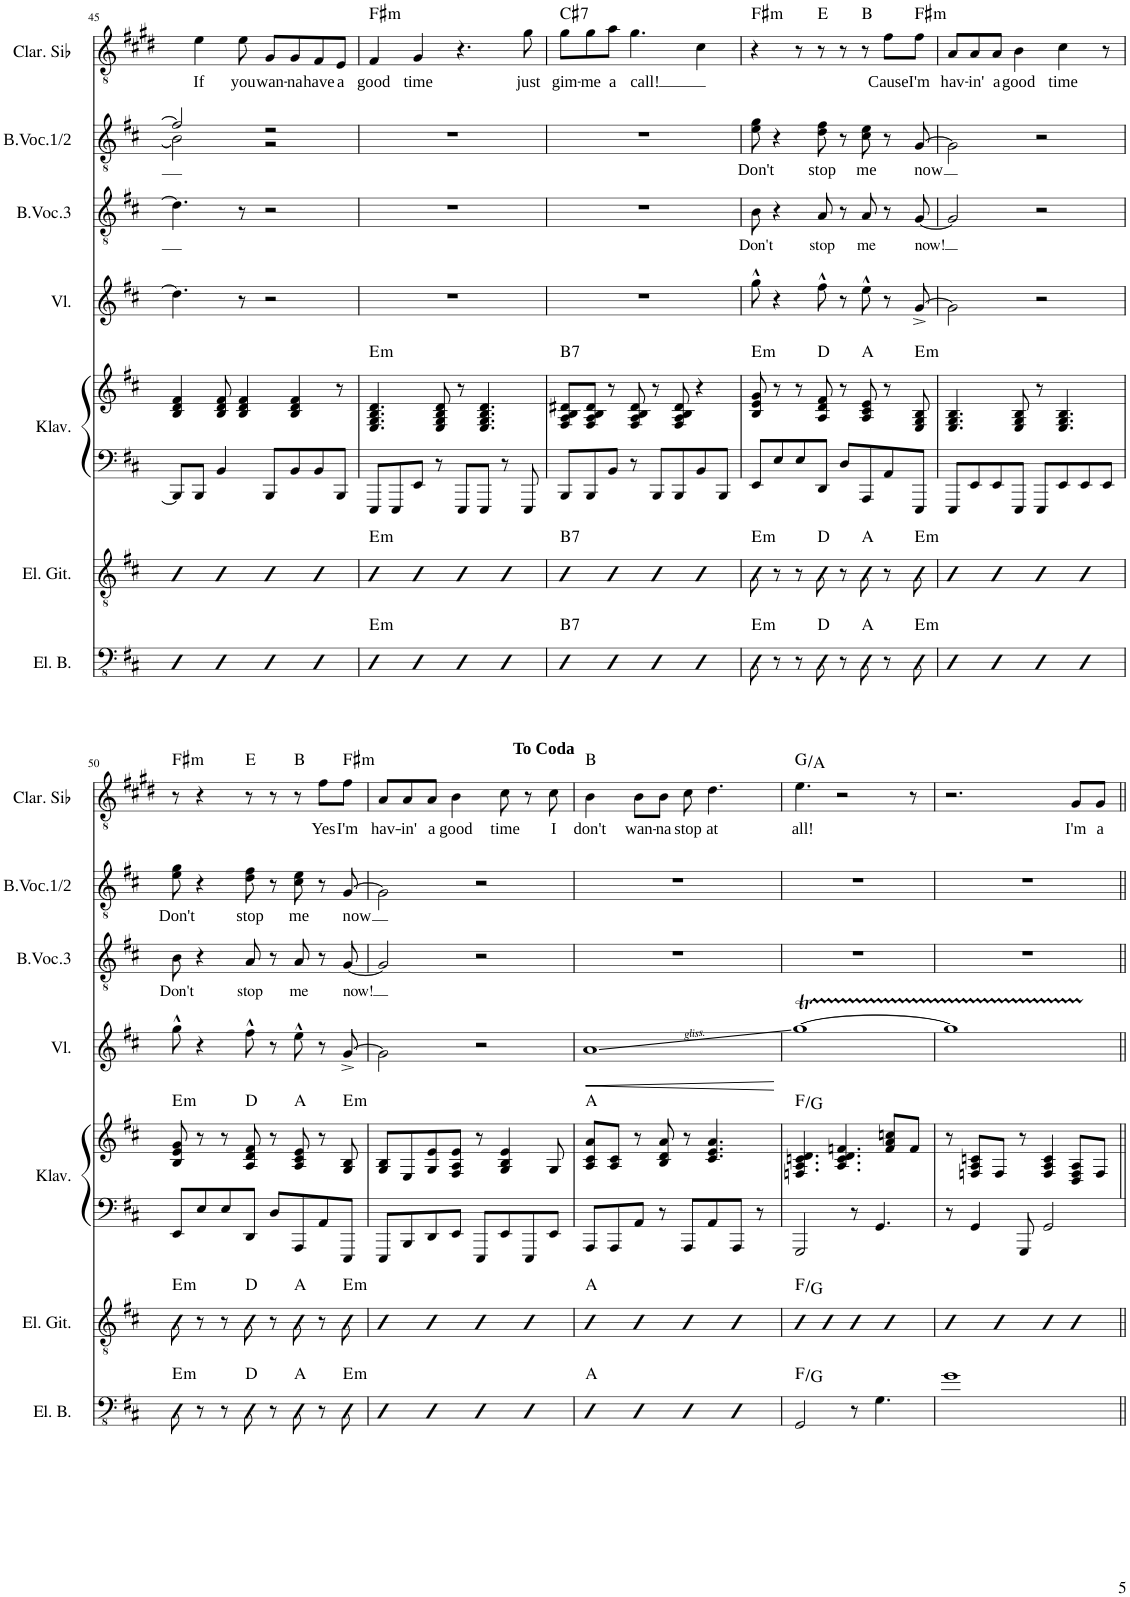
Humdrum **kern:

**kern	**harte	**kern	**harte	**kern	**kern	**harte	**kern	**dynam	**kern	**text	**kern	**text	**kern	**text	**harte
*part7	*part7	*part6	*part6	*part5	*part5	*part5	*part4	*part4	*part3	*part3	*part2	*part2	*part1	*part1	*part1
*staff8	*	*staff7	*	*staff6	*staff5	*	*staff4	*staff4	*staff3	*staff3	*staff2	*staff2	*staff1	*staff1	*
*I"Elektrischer Bass	*	*I"Elektrische Gitarre	*	*I"Klavier	*	*	*I"Violine	*	*I"Backing Vocals 3	*	*I"Backing Vocals 1/2	*	*I"Clarinette en Sib	*	*
*I'El. B.	*	*I'El. Git.	*	*I'Klav.	*	*	*I'Vl.	*	*I'B.Voc.3	*	*I'B.Voc.1/2	*	*I'Clar. Sib	*	*
!!LO:PB:g=z
*clefFv4	*	*clefGv2	*	*clefF4	*clefG2	*	*clefG2	*	*clefGv2	*	*clefGv2	*	*clefGv2	*	*
*	*	*	*	*	*	*	*	*	*	*	*	*	*Trd1c2	*	*
*k[f#c#]	*	*k[f#c#]	*	*k[f#c#]	*k[f#c#]	*	*k[f#c#]	*	*k[f#c#]	*	*k[f#c#]	*	*k[f#c#g#d#]	*	*
*M4/4	*	*M4/4	*	*M4/4	*M4/4	*	*M4/4	*	*M4/4	*	*M4/4	*	*M4/4	*	*
=45	=45	=45	=45	=45	=45	=45	=45	=45	=45	=45	=45	=45	=45	=45	=45
*	*	*	*	*	*	*	*	*	*	*	*^	*	*	*	*
4BBB	.	4BBB	.	8BBB/L]	4B/ 4d/ 4f#/	.	4.dd\]	.	4.d\]	.	2f#/]	2B\]	.	8e]	.	.
!	!	!	!	!	!	!	!	!	!	!	!	!	!	!	!LO:LY:b	!
.	.	.	.	8BBB/J	.	.	.	.	.	.	.	.	.	4e\	If	.
4BBB	.	4BBB	.	4BB/	8B/ 8d/ 8f#/	.	.	.	.	.	.	.	.	.	.	.
!	!	!	!	!	!	!	!	!	!	!	!	!	!	!	!LO:LY:b	!
.	.	.	.	.	4B/ 4d/ 4f#/	.	8r	.	8r	.	.	.	.	8e\	you	.
!	!	!	!	!	!	!	!	!	!	!	!	!	!	!	!LO:LY:b	!
4BBB	.	4BBB	.	8BBB/L	.	.	2r	.	2r	.	2r	2r	.	8G#/L	wan-	.
!	!	!	!	!	!	!	!	!	!	!	!	!	!	!	!LO:LY:b	!
.	.	.	.	8BB/	4B/ 4d/ 4f#/	.	.	.	.	.	.	.	.	8G#/	-na	.
!	!	!	!	!	!	!	!	!	!	!	!	!	!	!	!LO:LY:b	!
4BBB	.	4BBB	.	8BB/	.	.	.	.	.	.	.	.	.	8F#/	have	.
!	!	!	!	!	!	!	!	!	!	!	!	!	!	!	!LO:LY:b	!
.	.	.	.	8BBB/J	8r	.	.	.	.	.	.	.	.	8E/J	a	.
*	*	*	*	*	*	*	*	*	*	*	*v	*v	*	*	*	*
=46	=46	=46	=46	=46	=46	=46	=46	=46	=46	=46	=46	=46	=46	=46	=46
!	!LO:H:kt=m	!	!LO:H:kt=m	!	!	!LO:H:kt=m	!	!	!	!	!	!	!	!LO:LY:b	!LO:H:kt=m
4BBB	E:min	4BBB	E:min	8EEE/L	4.E/ 4.G/ 4.B/ 4.d/	E:min	1r	.	1r	.	1r	.	4F#/	good	F#:min
.	.	.	.	8EEE/	.	.	.	.	.	.	.	.	.	.	.
!	!	!	!	!	!	!	!	!	!	!	!	!	!	!LO:LY:b	!
4BBB	.	4BBB	.	8EE/J	.	.	.	.	.	.	.	.	4G#/	time	.
.	.	.	.	8r	8E/ 8G/ 8B/ 8d/	.	.	.	.	.	.	.	.	.	.
4BBB	.	4BBB	.	8EEE/L	8r	.	.	.	.	.	.	.	4.r	.	.
.	.	.	.	8EEE/J	4.E/ 4.G/ 4.B/ 4.d/	.	.	.	.	.	.	.	.	.	.
4BBB	.	4BBB	.	8r	.	.	.	.	.	.	.	.	.	.	.
!	!	!	!	!	!	!	!	!	!	!	!	!	!	!LO:LY:b	!
.	.	.	.	8EEE/	.	.	.	.	.	.	.	.	8g#\	just	.
=47	=47	=47	=47	=47	=47	=47	=47	=47	=47	=47	=47	=47	=47	=47	=47
!	!LO:H:kt=7	!	!LO:H:kt=7	!	!	!LO:H:kt=7	!	!	!	!	!	!	!	!LO:LY:b	!LO:H:kt=7
4BBB	B:7	4BBB	B:7	8BBB/L	8F#/ 8A/ 8B/ 8d#X/L	B:7	1r	.	1r	.	1r	.	8g#\L	gim-	C#:7
!	!	!	!	!	!	!	!	!	!	!	!	!	!	!LO:LY:b	!
.	.	.	.	8BBB/	8F#/ 8A/ 8B/ 8d#/J	.	.	.	.	.	.	.	8g#\	-me	.
!	!	!	!	!	!	!	!	!	!	!	!	!	!	!LO:LY:b	!
4BBB	.	4BBB	.	8BB/J	8r	.	.	.	.	.	.	.	8a\J	a	.
!	!	!	!	!	!	!	!	!	!	!	!	!	!	!LO:LY:b	!
.	.	.	.	8r	8F#/ 8A/ 8B/ 8d#/	.	.	.	.	.	.	.	4.g#\	call!	.
4BBB	.	4BBB	.	8BBB/L	8r	.	.	.	.	.	.	.	.	.	.
.	.	.	.	8BBB/	8F#/ 8A/ 8B/ 8d#/	.	.	.	.	.	.	.	.	.	.
4BBB	.	4BBB	.	8BB/	4r	.	.	.	.	.	.	.	4c#\	.	.
.	.	.	.	8BBB/J	.	.	.	.	.	.	.	.	.	.	.
=48	=48	=48	=48	=48	=48	=48	=48	=48	=48	=48	=48	=48	=48	=48	=48
!	!LO:H:kt=m	!	!LO:H:kt=m	!	!	!LO:H:kt=m	!	!	!	!LO:LY:b	!	!LO:LY:b	!	!	!LO:H:kt=m
8B\ 8e\ 8g\	E:min	8B\ 8e\ 8g\	E:min	8EE/L	8B/ 8e/ 8g/	E:min	8gg^^\	.	8B\	Don't	8e\ 8g\	Don't	4r	.	F#:min
8r	.	8r	.	8E/	8r	.	4r	.	4r	.	4r	.	.	.	.
8r	.	8r	.	8E/	8r	.	.	.	.	.	.	.	8r	.	.
!	!	!	!	!	!	!	!	!	!	!LO:LY:b	!	!LO:LY:b	!	!	!
8A\ 8d\ 8f#\	D:maj	8A\ 8d\ 8f#\	D:maj	8DD/J	8A/ 8d/ 8f#/	D:maj	8ff#^^\	.	8A/	stop	8d\ 8f#\	stop	8r	.	E:maj
8r	.	8r	.	8D/L	8r	.	8r	.	8r	.	8r	.	8r	.	.
!	!	!	!	!	!	!	!	!	!	!LO:LY:b	!	!LO:LY:b	!	!	!
8A\ 8c#\ 8e\	A:maj	8A\ 8c#\ 8e\	A:maj	8AAA/	8A/ 8c#/ 8e/	A:maj	8ee^^\	.	8A/	me	8c#\ 8e\	me	8r	.	B:maj
!	!	!	!	!	!	!	!	!	!	!	!	!	!	!LO:LY:b	!
8r	.	8r	.	8AA/	8r	.	8r	.	8r	.	8r	.	8f#\L	Cause	.
!	!LO:H:kt=m	!	!LO:H:kt=m	!	!	!LO:H:kt=m	!	!	!	!LO:LY:b	!	!LO:LY:b	!	!LO:LY:b	!LO:H:kt=m
8E\ 8G\ 8B\	E:min	8E\ 8G\ 8B\	E:min	8EEE/J	8E/ 8G/ 8B/	E:min	[8g^/	.	[8G/	now!	[8G/	now	8f#\J	I'm	F#:min
=49	=49	=49	=49	=49	=49	=49	=49	=49	=49	=49	=49	=49	=49	=49	=49
!	!	!	!	!	!	!	!	!	!	!	!	!	!	!LO:LY:b	!
4BBB	.	4BBB	.	8EEE/L	4.E/ 4.G/ 4.B/	.	2g\]	.	2G/]	.	2G\]	.	8A/L	hav-	.
!	!	!	!	!	!	!	!	!	!	!	!	!	!	!LO:LY:b	!
.	.	.	.	8EE/	.	.	.	.	.	.	.	.	8A/	-in'	.
!	!	!	!	!	!	!	!	!	!	!	!	!	!	!LO:LY:b	!
4BBB	.	4BBB	.	8EE/	.	.	.	.	.	.	.	.	8A/J	a	.
!	!	!	!	!	!	!	!	!	!	!	!	!	!	!LO:LY:b	!
.	.	.	.	8EEE/J	8E/ 8G/ 8B/	.	.	.	.	.	.	.	4B\	good	.
4BBB	.	4BBB	.	8EEE/L	8r	.	2r	.	2r	.	2r	.	.	.	.
!	!	!	!	!	!	!	!	!	!	!	!	!	!	!LO:LY:b	!
.	.	.	.	8EE/	4.E/ 4.G/ 4.B/	.	.	.	.	.	.	.	4c#\	time	.
4BBB	.	4BBB	.	8EE/	.	.	.	.	.	.	.	.	.	.	.
.	.	.	.	8EE/J	.	.	.	.	.	.	.	.	8r	.	.
!!LO:LB:g=z
=50	=50	=50	=50	=50	=50	=50	=50	=50	=50	=50	=50	=50	=50	=50	=50
!	!LO:H:kt=m	!	!LO:H:kt=m	!	!	!LO:H:kt=m	!	!	!	!LO:LY:b	!	!LO:LY:b	!	!	!LO:H:kt=m
8B\ 8e\ 8g\	E:min	8B\ 8e\ 8g\	E:min	8EE/L	8B/ 8e/ 8g/	E:min	8gg^^\	.	8B\	Don't	8e\ 8g\	Don't	8r	.	F#:min
8r	.	8r	.	8E/	8r	.	4r	.	4r	.	4r	.	4r	.	.
8r	.	8r	.	8E/	8r	.	.	.	.	.	.	.	.	.	.
!	!	!	!	!	!	!	!	!	!	!LO:LY:b	!	!LO:LY:b	!	!	!
8A\ 8d\ 8f#\	D:maj	8A\ 8d\ 8f#\	D:maj	8DD/J	8A/ 8d/ 8f#/	D:maj	8ff#^^\	.	8A/	stop	8d\ 8f#\	stop	8r	.	E:maj
8r	.	8r	.	8D/L	8r	.	8r	.	8r	.	8r	.	8r	.	.
!	!	!	!	!	!	!	!	!	!	!LO:LY:b	!	!LO:LY:b	!	!	!
8A\ 8c#\ 8e\	A:maj	8A\ 8c#\ 8e\	A:maj	8AAA/	8A/ 8c#/ 8e/	A:maj	8ee^^\	.	8A/	me	8c#\ 8e\	me	8r	.	B:maj
!	!	!	!	!	!	!	!	!	!	!	!	!	!	!LO:LY:b	!
8r	.	8r	.	8AA/	8r	.	8r	.	8r	.	8r	.	8f#\L	Yes	.
!	!LO:H:kt=m	!	!LO:H:kt=m	!	!	!LO:H:kt=m	!	!	!	!LO:LY:b	!	!LO:LY:b	!	!LO:LY:b	!LO:H:kt=m
8E\ 8G\ 8B\	E:min	8E\ 8G\ 8B\	E:min	8EEE/J	8G/ 8B/	E:min	[8g^/	.	[8G/	now!	[8G/	now	8f#\J	I'm	F#:min
=51	=51	=51	=51	=51	=51	=51	=51	=51	=51	=51	=51	=51	=51	=51	=51
!	!	!	!	!	!	!	!	!	!	!	!	!	!	!LO:LY:b	!
4BBB	.	4BBB	.	8EEE/L	8G/ 8B/L	.	2g\]	.	2G/]	.	2G\]	.	8A/L	hav-	.
!	!	!	!	!	!	!	!	!	!	!	!	!	!	!LO:LY:b	!
.	.	.	.	8BBB/	8E/	.	.	.	.	.	.	.	8A/	-in'	.
!	!	!	!	!	!	!	!	!	!	!	!	!	!	!LO:LY:b	!
4BBB	.	4BBB	.	8DD/	8G/ 8e/	.	.	.	.	.	.	.	8A/J	a	.
!	!	!	!	!	!	!	!	!	!	!	!	!	!	!LO:LY:b	!
.	.	.	.	8EE/J	8F#/ 8A/ 8e/J	.	.	.	.	.	.	.	4B\	good	.
4BBB	.	4BBB	.	8EEE/L	8r	.	2r	.	2r	.	2r	.	.	.	.
!	!	!	!	!	!	!	!	!	!	!	!	!	!	!LO:LY:b	!
.	.	.	.	8EE/	4G/ 4B/ 4e/	.	.	.	.	.	.	.	8c#\	time	.
4BBB	.	4BBB	.	8EEE/	.	.	.	.	.	.	.	.	8r	.	.
!	!	!	!	!	!	!	!	!	!	!	!	!	!	!LO:LY:b	!
.	.	.	.	8EE/J	8G/	.	.	.	.	.	.	.	8c#\	I	.
!	!	!	!	!	!	!	!	!	!	!	!	!	!LO:TX:a:t=<b><font face="Times New Roman"/>To Coda</b>	!	!
=52	=52	=52	=52	=52	=52	=52	=52	=52	=52	=52	=52	=52	=52	=52	=52
!	!	!	!	!	!	!	!	!LO:HP:b	!	!	!	!	!	!LO:LY:b	!
4BBB	A:maj	4B	A:maj	8AAA/L	8A/ 8c#/ 8a/L	A:maj	1a	<	1r	.	1r	.	4B\	don't	B:maj
.	.	.	.	8AAA/	8A/ 8c#/J	.	.	.	.	.	.	.	.	.	.
!	!	!	!	!	!	!	!	!	!	!	!	!	!	!LO:LY:b	!
4BBB	.	4B	.	8AA/J	8r	.	.	.	.	.	.	.	8B\L	wan-	.
!	!	!	!	!	!	!	!	!	!	!	!	!	!	!LO:LY:b	!
.	.	.	.	8r	8B/ 8d/ 8a/	.	.	.	.	.	.	.	8B\J	-na	.
!	!	!	!	!	!	!	!	!	!	!	!	!	!	!LO:LY:b	!
4BBB	.	4B	.	8AAA/L	8r	.	.	.	.	.	.	.	8c#\	stop	.
!	!	!	!	!	!	!	!	!	!	!	!	!	!	!LO:LY:b	!
.	.	.	.	8AA/	4.c#/ 4.e/ 4.a/	.	.	.	.	.	.	.	4.d#\	at	.
4BBB	.	4B	.	8AAA/J	.	.	.	.	.	.	.	.	.	.	.
.	.	.	.	8r	.	.	.	.	.	.	.	.	.	.	.
.	.	.	.	.	.	.	.	[	.	.	.	.	.	.	.
=53	=53	=53	=53	=53	=53	=53	=53	=53	=53	=53	=53	=53	=53	=53	=53
!	!	!	!	!	!	!	!	!	!	!	!	!	!	!LO:LY:b	!
2GGG/	F:maj/2	4B	F:maj/2	2GGG/	4.Fn/ 4.A/ 4.cn/ 4.d/	F:maj/2	[1ggT	.	1r	.	1r	.	4.e\	all!	G:maj/2
.	.	4B	.	.	.	.	.	.	.	.	.	.	.	.	.
.	.	.	.	.	4.A/ 4.c/ 4.d/ 4.fn/	.	.	.	.	.	.	.	2r	.	.
8r	.	4B	.	8r	.	.	.	.	.	.	.	.	.	.	.
4.GG\	.	.	.	4.GG/	.	.	.	.	.	.	.	.	.	.	.
.	.	4B	.	.	8f/ 8a/ 8ccn/L	.	.	.	.	.	.	.	.	.	.
.	.	.	.	.	8f/J	.	.	.	.	.	.	.	8r	.	.
=54	=54	=54	=54	=54	=54	=54	=54	=54	=54	=54	=54	=54	=54	=54	=54
1G	.	4B	.	8r	8r	.	1gg]	.	1r	.	1r	.	2.r	.	.
.	.	.	.	4GG/	8Fn/ 8A/ 8cn/L	.	.	.	.	.	.	.	.	.	.
.	.	4B	.	.	8F/J	.	.	.	.	.	.	.	.	.	.
.	.	.	.	8GGG/	8r	.	.	.	.	.	.	.	.	.	.
.	.	4B	.	2GG/	4F/ 4A/ 4c/	.	.	.	.	.	.	.	.	.	.
!	!	!	!	!	!	!	!	!	!	!	!	!	!	!LO:LY:b	!
.	.	4B	.	.	8D/ 8F/ 8A/L	.	.	.	.	.	.	.	8G#/L	I'm	.
!	!	!	!	!	!	!	!	!	!	!	!	!	!	!LO:LY:b	!
.	.	.	.	.	8F/J	.	.	.	.	.	.	.	8G#/J	a	.
=||	=||	=||	=||	=||	=||	=||	=||	=||	=||	=||	=||	=||	=||	=||	=||
*-	*-	*-	*-	*-	*-	*-	*-	*-	*-	*-	*-	*-	*-	*-	*-
